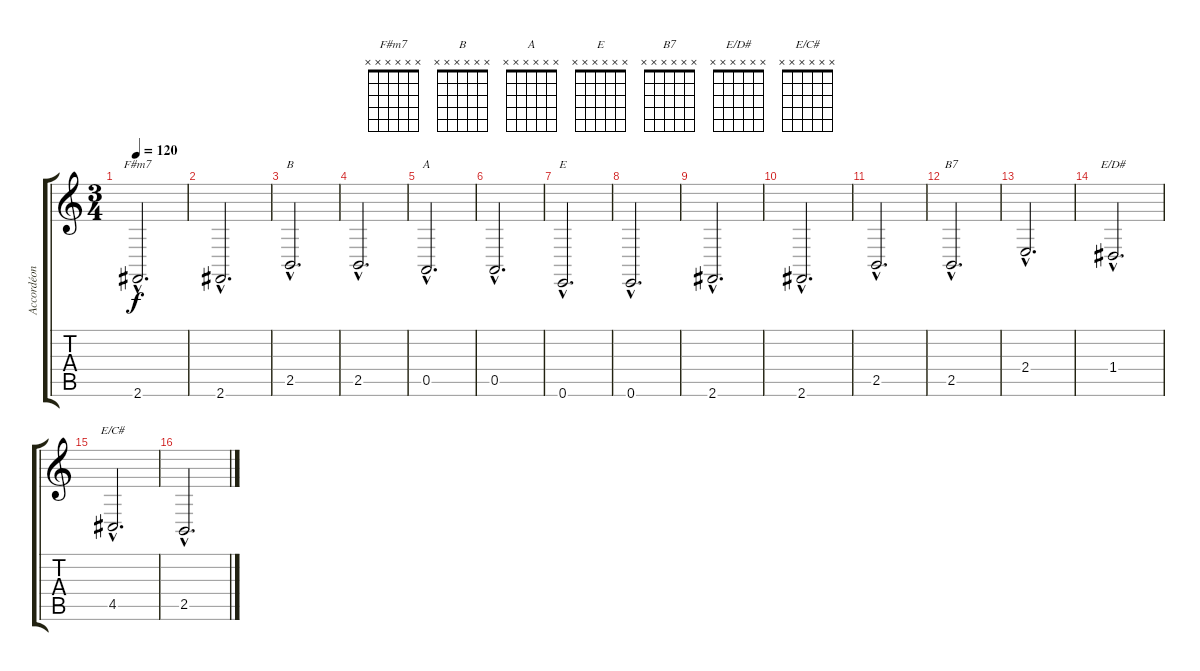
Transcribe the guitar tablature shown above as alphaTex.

\track ("Accordéon b" "Accordéon ") {instrument accordion}
\staff {score tabs}
\tuning (E4 B3 G3 D3 A2 E2) {hide}
\chord ("F#m7" x x x x x x) {firstfret 0}
\chord ("B" x x x x x x) {firstfret 0}
\chord ("A" x x x x x x) {firstfret 0}
\chord ("E" x x x x x x) {firstfret 0}
\chord ("B7" x x x x x x) {firstfret 0}
\chord ("E/D#" x x x x x x) {firstfret 0}
\chord ("E/C#" x x x x x x) {firstfret 0}
\ts (3 4)
\tempo 120
\clef g2
\ks c
2.6{hac}.2{d ch "F#m7" dy f} |
2.6{hac}.2{d} |
2.5{hac}.2{d ch "B"} |
2.5{hac}.2{d} |
0.5{hac}.2{d ch "A"} |
0.5{hac}.2{d} |
0.6{hac}.2{d ch "E"} |
0.6{hac}.2{d} |
2.6{hac}.2{d} |
2.6{hac}.2{d} |
2.5{hac}.2{d} |
2.5{hac}.2{d ch "B7"} |
2.4{hac}.2{d} |
1.4{hac}.2{d ch "E/D#"} |
4.5{hac}.2{d ch "E/C#"} |
2.5{hac}.2{d}
